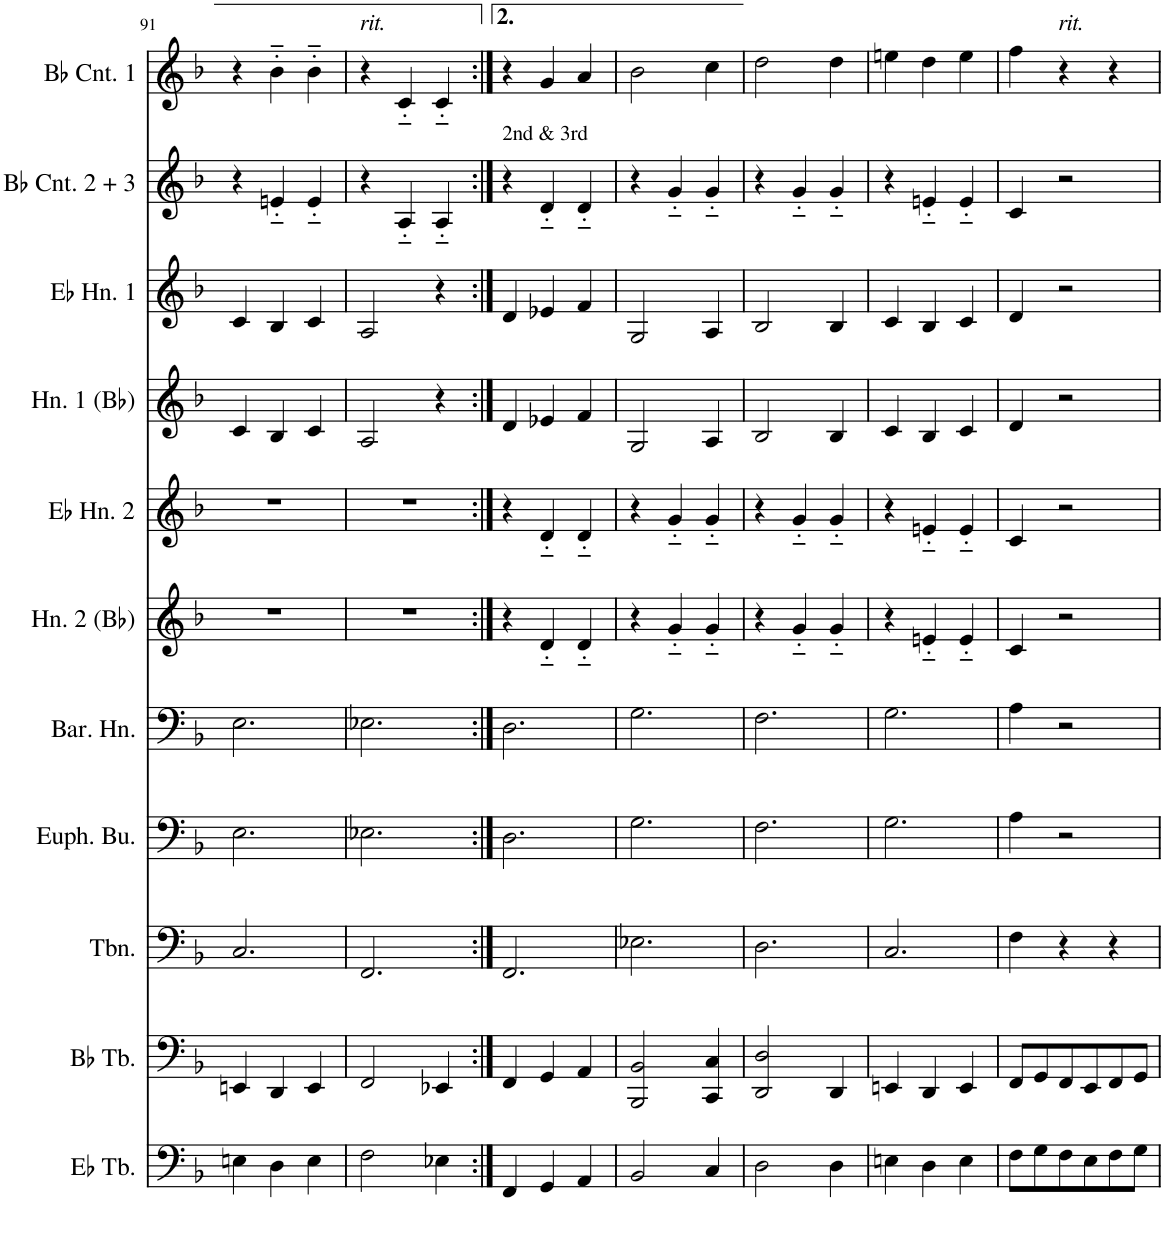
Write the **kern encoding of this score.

**kern	**kern	**kern	**kern	**kern	**kern	**kern	**kern	**kern	**kern	**kern
*part11	*part10	*part9	*part8	*part7	*part6	*part5	*part4	*part3	*part2	*part1
*staff11	*staff10	*staff9	*staff8	*staff7	*staff6	*staff5	*staff4	*staff3	*staff2	*staff1
*I"Eb Tuba	*I"Bb Tuba	*I"Trombone	*I"Euphonium	*I"Baritone Horn	*I"Horn 2 (Bb)	*I"Horn in Eb2	*I"Horn 1 (Bb)	*I"Horn in Eb1	*I"Bb Cornet 2 + 3	*I"BbCornet 1
*I'Eb Tb.	*I'Bb Tb.	*I'Tbn.	*	*I'Bar. Hn.	*I'Hn. 2 (Bb)	*	*I'Hn. 1 (Bb)	*	*I'Bb Cnt. 2 + 3	*I'Bb Cnt. 1
!!LO:PB:g=z
*clefF4	*clefF4	*clefF4	*clefF4	*clefF4	*clefG2	*clefG2	*clefG2	*clefG2	*clefG2	*clefG2
*	*	*	*	*Trd4c7	*Trd1c2	*Trd4c7	*Trd1c2	*Trd4c7	*Trd1c2	*Trd1c2
*k[b-]	*k[b-]	*k[b-]	*k[b-]	*k[b-]	*k[b-]	*k[b-]	*k[b-]	*k[b-]	*k[b-]	*k[b-]
*M3/4	*M3/4	*M3/4	*M3/4	*M3/4	*M3/4	*M3/4	*M3/4	*M3/4	*M3/4	*M3/4
=91	=91	=91	=91	=91	=91	=91	=91	=91	=91	=91
4En\	4EEn/	2.C/	2.E\	2.E\	2.r	2.r	4c/	4c/	4r	4r
4D\	4DD/	.	.	.	.	.	4B-/	4B-/	4en'~/	4b-'~\
4E\	4EE/	.	.	.	.	.	4c/	4c/	4e'~/	4b-'~\
=92	=92	=92	=92	=92	=92	=92	=92	=92	=92	=92
!	!	!	!	!	!	!	!	!	!	!LO:TX:a:i:t=rit.
2F\	2FF/	2.FF/	2.E-X\	2.E-X\	2.r	2.r	2A/	2A/	4r	4r
.	.	.	.	.	.	.	.	.	4A'~/	4c'~/
4E-X\	4EE-X/	.	.	.	.	.	4r	4r	4A'~/	4c'~/
=93:|!	=93:|!	=93:|!	=93:|!	=93:|!	=93:|!	=93:|!	=93:|!	=93:|!	=93:|!	=93:|!
!	!	!	!	!	!	!	!	!	!LO:TX:a:t=2nd & 3rd	!
4FF/	4FF/	2.FF/	2.D\	2.D\	4r	4r	4d/	4d/	4r	4r
4GG/	4GG/	.	.	.	4d'~/	4d'~/	4e-X/	4e-X/	4d'~/	4g/
4AA/	4AA/	.	.	.	4d'~/	4d'~/	4f/	4f/	4d'~/	4a/
=94	=94	=94	=94	=94	=94	=94	=94	=94	=94	=94
2BB-/	2BBB-/ 2BB-/	2.E-X\	2.G\	2.G\	4r	4r	2G/	2G/	4r	2b-\
.	.	.	.	.	4g'~/	4g'~/	.	.	4g'~/	.
4C/	4CC/ 4C/	.	.	.	4g'~/	4g'~/	4A/	4A/	4g'~/	4cc\
=95	=95	=95	=95	=95	=95	=95	=95	=95	=95	=95
2D\	2DD/ 2D/	2.D\	2.F\	2.F\	4r	4r	2B-/	2B-/	4r	2dd\
.	.	.	.	.	4g'~/	4g'~/	.	.	4g'~/	.
4D\	4DD/	.	.	.	4g'~/	4g'~/	4B-/	4B-/	4g'~/	4dd\
=96	=96	=96	=96	=96	=96	=96	=96	=96	=96	=96
4En\	4EEn/	2.C/	2.G\	2.G\	4r	4r	4c/	4c/	4r	4een\
4D\	4DD/	.	.	.	4en'~/	4en'~/	4B-/	4B-/	4en'~/	4dd\
4E\	4EE/	.	.	.	4e'~/	4e'~/	4c/	4c/	4e'~/	4ee\
=97	=97	=97	=97	=97	=97	=97	=97	=97	=97	=97
8F\L	8FF/L	4F\	4A\	4A\	4c/	4c/	4d/	4d/	4c/	4ff\
8G\	8GG/	.	.	.	.	.	.	.	.	.
!	!	!	!	!	!	!	!	!	!	!LO:TX:a:i:t=rit.
8F\	8FF/	4r	2r	2r	2r	2r	2r	2r	2r	4r
8E\	8EE/	.	.	.	.	.	.	.	.	.
8F\	8FF/	4r	.	.	.	.	.	.	.	4r
8G\J	8GG/J	.	.	.	.	.	.	.	.	.
=	=	=	=	=	=	=	=	=	=	=
*-	*-	*-	*-	*-	*-	*-	*-	*-	*-	*-
